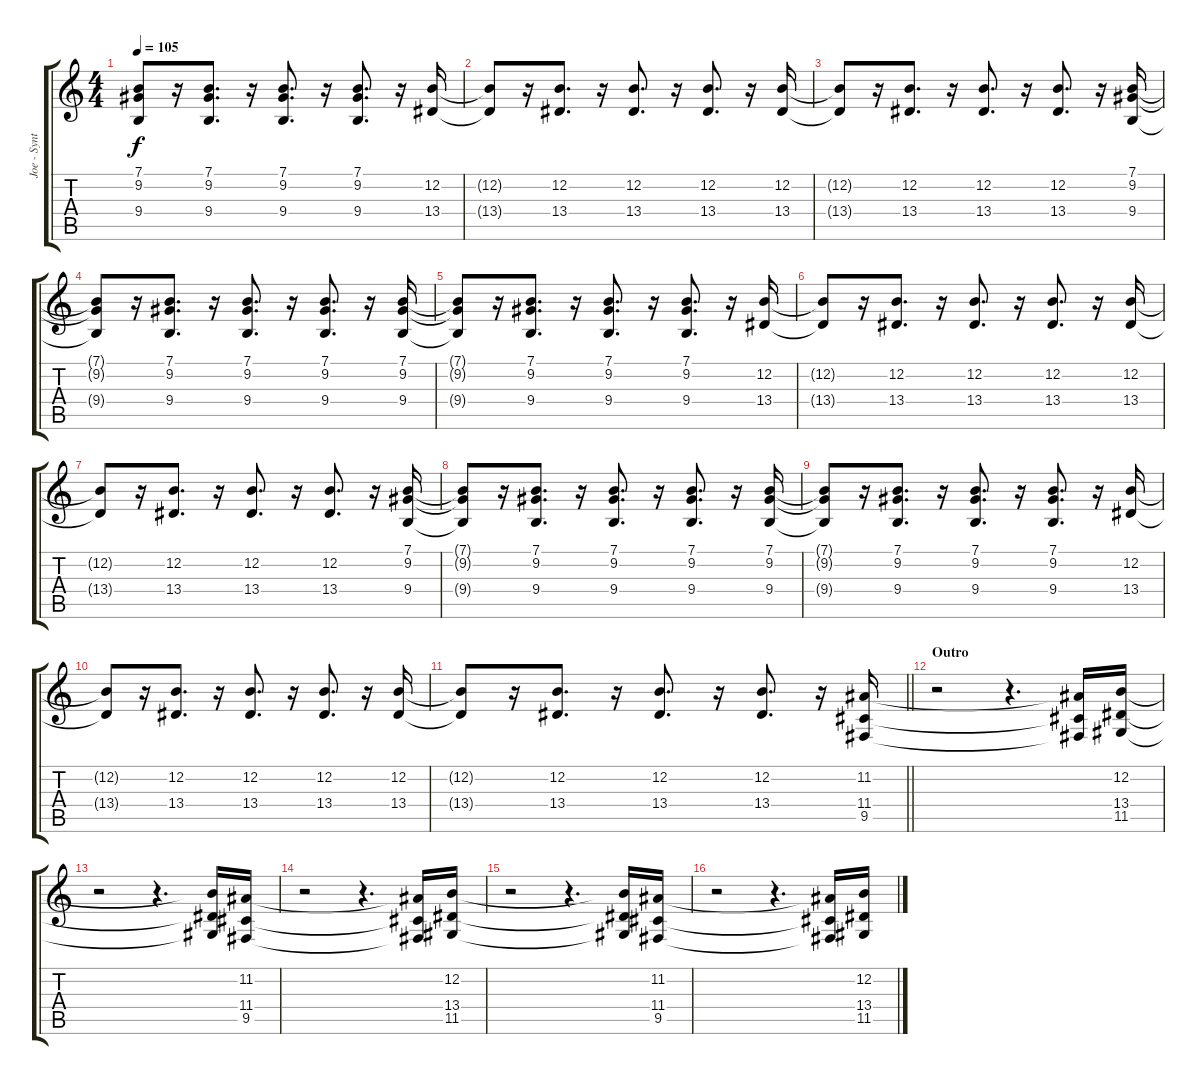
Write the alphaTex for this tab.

\track ("Joe - Synth" "Joe - Synt") {instrument lead1square}
\staff {score tabs}
\tuning (E4 B3 G3 D3 A2 E2) {hide}
\ts (4 4)
\tempo 105
\clef g2
\ks c
(7.1{t} 9.2{t} 9.4{t}).8{dy f} r.16 (7.1 9.2 9.4).8{d} r.16 (7.1 9.2 9.4).8{d} r.16 (7.1 9.2 9.4).8{d} r.16 (12.2 13.4).16 |
(12.2{t} 13.4{t}).8 r.16 (12.2 13.4).8{d} r.16 (12.2 13.4).8{d} r.16 (12.2 13.4).8{d} r.16 (12.2 13.4).16 |
(12.2{t} 13.4{t}).8 r.16 (12.2 13.4).8{d} r.16 (12.2 13.4).8{d} r.16 (12.2 13.4).8{d} r.16 (7.1 9.2 9.4).16 |
(7.1{t} 9.2{t} 9.4{t}).8 r.16 (7.1 9.2 9.4).8{d} r.16 (7.1 9.2 9.4).8{d} r.16 (7.1 9.2 9.4).8{d} r.16 (7.1 9.2 9.4).16 |
(7.1{t} 9.2{t} 9.4{t}).8 r.16 (7.1 9.2 9.4).8{d} r.16 (7.1 9.2 9.4).8{d} r.16 (7.1 9.2 9.4).8{d} r.16 (12.2 13.4).16 |
(12.2{t} 13.4{t}).8 r.16 (12.2 13.4).8{d} r.16 (12.2 13.4).8{d} r.16 (12.2 13.4).8{d} r.16 (12.2 13.4).16 |
(12.2{t} 13.4{t}).8 r.16 (12.2 13.4).8{d} r.16 (12.2 13.4).8{d} r.16 (12.2 13.4).8{d} r.16 (7.1 9.2 9.4).16 |
(7.1{t} 9.2{t} 9.4{t}).8 r.16 (7.1 9.2 9.4).8{d} r.16 (7.1 9.2 9.4).8{d} r.16 (7.1 9.2 9.4).8{d} r.16 (7.1 9.2 9.4).16 |
(7.1{t} 9.2{t} 9.4{t}).8 r.16 (7.1 9.2 9.4).8{d} r.16 (7.1 9.2 9.4).8{d} r.16 (7.1 9.2 9.4).8{d} r.16 (12.2 13.4).16 |
(12.2{t} 13.4{t}).8 r.16 (12.2 13.4).8{d} r.16 (12.2 13.4).8{d} r.16 (12.2 13.4).8{d} r.16 (12.2 13.4).16 |
\barLineRight lightlight
(12.2{t} 13.4{t}).8 r.16 (12.2 13.4).8{d} r.16 (12.2 13.4).8{d} r.16 (12.2 13.4).8{d} r.16 (11.2 11.4 9.5).16{volume 13 balance 8 instrument lead1square} |
\section ("" "Outro")
r.2 r.4{d} (11.2{t} 11.4{t} 9.5{t}).16 (12.2 13.4 11.5).16 |
r.2 r.4{d} (12.2{t} 13.4{t} 11.5{t}).16 (11.2 11.4 9.5).16 |
r.2 r.4{d} (11.2{t} 11.4{t} 9.5{t}).16 (12.2 13.4 11.5).16 |
r.2 r.4{d} (12.2{t} 13.4{t} 11.5{t}).16 (11.2 11.4 9.5).16 |
r.2 r.4{d} (11.2{t} 11.4{t} 9.5{t}).16 (12.2 13.4 11.5).16
